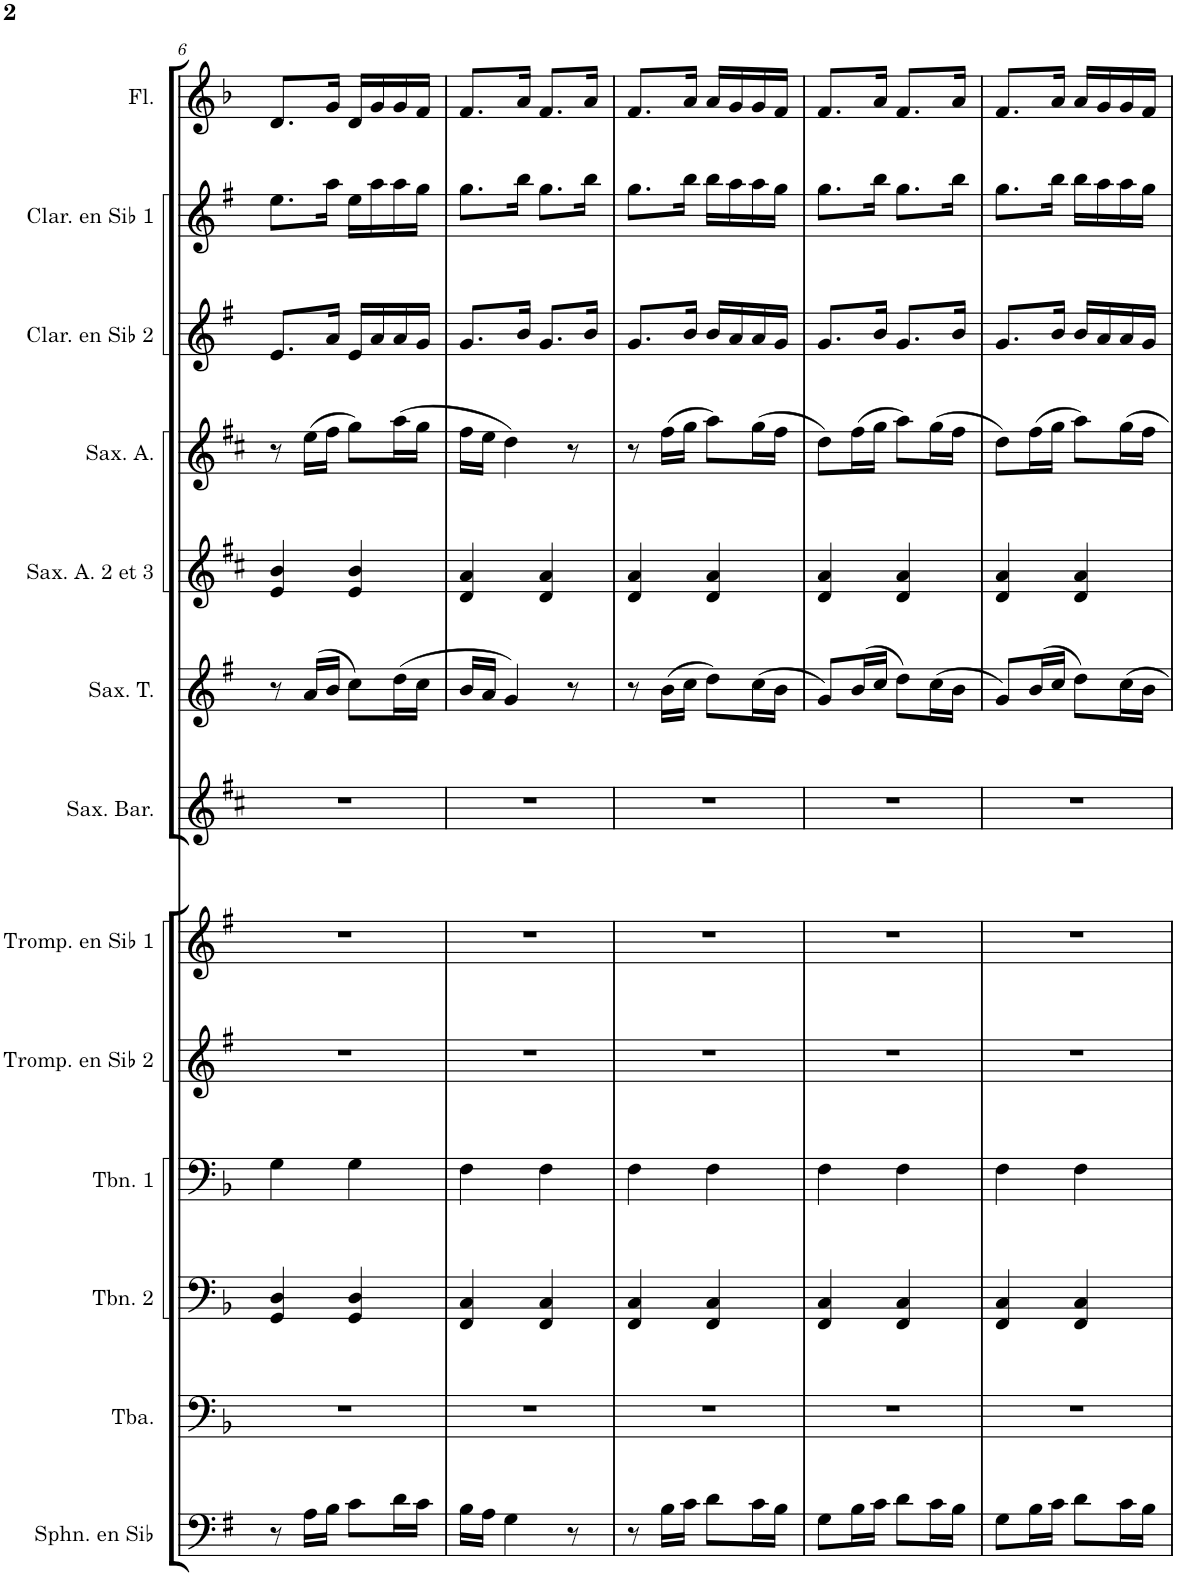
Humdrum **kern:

**kern	**kern	**kern	**kern	**kern	**kern	**kern	**kern	**kern	**kern	**kern	**kern	**kern
*part13	*part12	*part11	*part10	*part9	*part8	*part7	*part6	*part5	*part4	*part3	*part2	*part1
*staff13	*staff12	*staff11	*staff10	*staff9	*staff8	*staff7	*staff6	*staff5	*staff4	*staff3	*staff2	*staff1
*I"Sousaphone en Sib	*I"Tuba	*I"Trombone 2	*I"Trombone 1	*I"Trompette en Sib 2	*I"Trompette en Sib 1	*I"Saxophone Baryton	*I"Saxophone Ténor	*I"Saxophone Alto 2 et 3	*I"Saxophone Alto	*I"Clarinette en Sib 2	*I"Clarinette en Sib 1	*I"Flûte
*I'Sphn. en Sib	*I'Tba.	*I'Tbn. 2	*I'Tbn. 1	*I'Tromp. en Sib 2	*I'Tromp. en Sib 1	*I'Sax. Bar.	*I'Sax. T.	*I'Sax. A. 2 et 3	*I'Sax. A.	*I'Clar. en Sib 2	*I'Clar. en Sib 1	*I'Fl.
!!LO:PB:g=z
*clefF4	*clefF4	*clefF4	*clefF4	*clefG2	*clefG2	*clefG2	*clefG2	*clefG2	*clefG2	*clefG2	*clefG2	*clefG2
*Trd8c14	*	*	*	*Trd1c2	*Trd1c2	*Trd12c21	*Trd8c14	*Trd5c9	*Trd5c9	*Trd1c2	*Trd1c2	*
*k[f#]	*k[b-]	*k[b-]	*k[b-]	*k[f#]	*k[f#]	*k[f#c#]	*k[f#]	*k[f#c#]	*k[f#c#]	*k[f#]	*k[f#]	*k[b-]
*M2/4	*M2/4	*M2/4	*M2/4	*M2/4	*M2/4	*M2/4	*M2/4	*M2/4	*M2/4	*M2/4	*M2/4	*M2/4
=6	=6	=6	=6	=6	=6	=6	=6	=6	=6	=6	=6	=6
8r	2r	4GG/ 4D/	4G\	2r	2r	2r	8r	4e/ 4b/	8r	8.e/L	8.ee\L	8.d/L
16A\LL	.	.	.	.	.	.	(16a/LL	.	(16ee\LL	.	.	.
16B\JJ	.	.	.	.	.	.	16b/JJ	.	16ff#\JJ	16a/Jk	16aa\Jk	16g/Jk
8c\L	.	4GG/ 4D/	4G\	.	.	.	8cc\L)	4e/ 4b/	8gg\L)	16e/LL	16ee\LL	16d/LL
.	.	.	.	.	.	.	.	.	.	16a/	16aa\	16g/
16d\L	.	.	.	.	.	.	(16dd\L	.	(16aa\L	16a/	16aa\	16g/
16c\JJ	.	.	.	.	.	.	16cc\JJ	.	16gg\JJ	16g/JJ	16gg\JJ	16f/JJ
=7	=7	=7	=7	=7	=7	=7	=7	=7	=7	=7	=7	=7
16B\LL	2r	4FF/ 4C/	4F\	2r	2r	2r	16b/LL	4d/ 4a/	16ff#\LL	8.g/L	8.gg\L	8.f/L
16A\JJ	.	.	.	.	.	.	16a/JJ	.	16ee\JJ	.	.	.
4G\	.	.	.	.	.	.	4g/)	.	4dd\)	.	.	.
.	.	.	.	.	.	.	.	.	.	16b/Jk	16bb\Jk	16a/Jk
.	.	4FF/ 4C/	4F\	.	.	.	.	4d/ 4a/	.	8.g/L	8.gg\L	8.f/L
8r	.	.	.	.	.	.	8r	.	8r	.	.	.
.	.	.	.	.	.	.	.	.	.	16b/Jk	16bb\Jk	16a/Jk
=8	=8	=8	=8	=8	=8	=8	=8	=8	=8	=8	=8	=8
8r	2r	4FF/ 4C/	4F\	2r	2r	2r	8r	4d/ 4a/	8r	8.g/L	8.gg\L	8.f/L
16B\LL	.	.	.	.	.	.	(16b\LL	.	(16ff#\LL	.	.	.
16c\JJ	.	.	.	.	.	.	16cc\JJ	.	16gg\JJ	16b/Jk	16bb\Jk	16a/Jk
8d\L	.	4FF/ 4C/	4F\	.	.	.	8dd\L)	4d/ 4a/	8aa\L)	16b/LL	16bb\LL	16a/LL
.	.	.	.	.	.	.	.	.	.	16a/	16aa\	16g/
16c\L	.	.	.	.	.	.	(16cc\L	.	(16gg\L	16a/	16aa\	16g/
16B\JJ	.	.	.	.	.	.	16b\JJ	.	16ff#\JJ	16g/JJ	16gg\JJ	16f/JJ
=9	=9	=9	=9	=9	=9	=9	=9	=9	=9	=9	=9	=9
8G\L	2r	4FF/ 4C/	4F\	2r	2r	2r	8g/L)	4d/ 4a/	8dd\L)	8.g/L	8.gg\L	8.f/L
16B\L	.	.	.	.	.	.	(16b/L	.	(16ff#\L	.	.	.
16c\JJ	.	.	.	.	.	.	16cc/JJ	.	16gg\JJ	16b/Jk	16bb\Jk	16a/Jk
8d\L	.	4FF/ 4C/	4F\	.	.	.	8dd\L)	4d/ 4a/	8aa\L)	8.g/L	8.gg\L	8.f/L
16c\L	.	.	.	.	.	.	(16cc\L	.	(16gg\L	.	.	.
16B\JJ	.	.	.	.	.	.	16b\JJ	.	16ff#\JJ	16b/Jk	16bb\Jk	16a/Jk
=10	=10	=10	=10	=10	=10	=10	=10	=10	=10	=10	=10	=10
8G\L	2r	4FF/ 4C/	4F\	2r	2r	2r	8g/L)	4d/ 4a/	8dd\L)	8.g/L	8.gg\L	8.f/L
16B\L	.	.	.	.	.	.	(16b/L	.	(16ff#\L	.	.	.
16c\JJ	.	.	.	.	.	.	16cc/JJ	.	16gg\JJ	16b/Jk	16bb\Jk	16a/Jk
8d\L	.	4FF/ 4C/	4F\	.	.	.	8dd\L)	4d/ 4a/	8aa\L)	16b/LL	16bb\LL	16a/LL
.	.	.	.	.	.	.	.	.	.	16a/	16aa\	16g/
16c\L	.	.	.	.	.	.	16cc\L	.	16gg\L	16a/	16aa\	16g/
16B\JJ	.	.	.	.	.	.	16b\JJ	.	16ff#\JJ	16g/JJ	16gg\JJ	16f/JJ
=	=	=	=	=	=	=	=	=	=	=	=	=
*-	*-	*-	*-	*-	*-	*-	*-	*-	*-	*-	*-	*-
